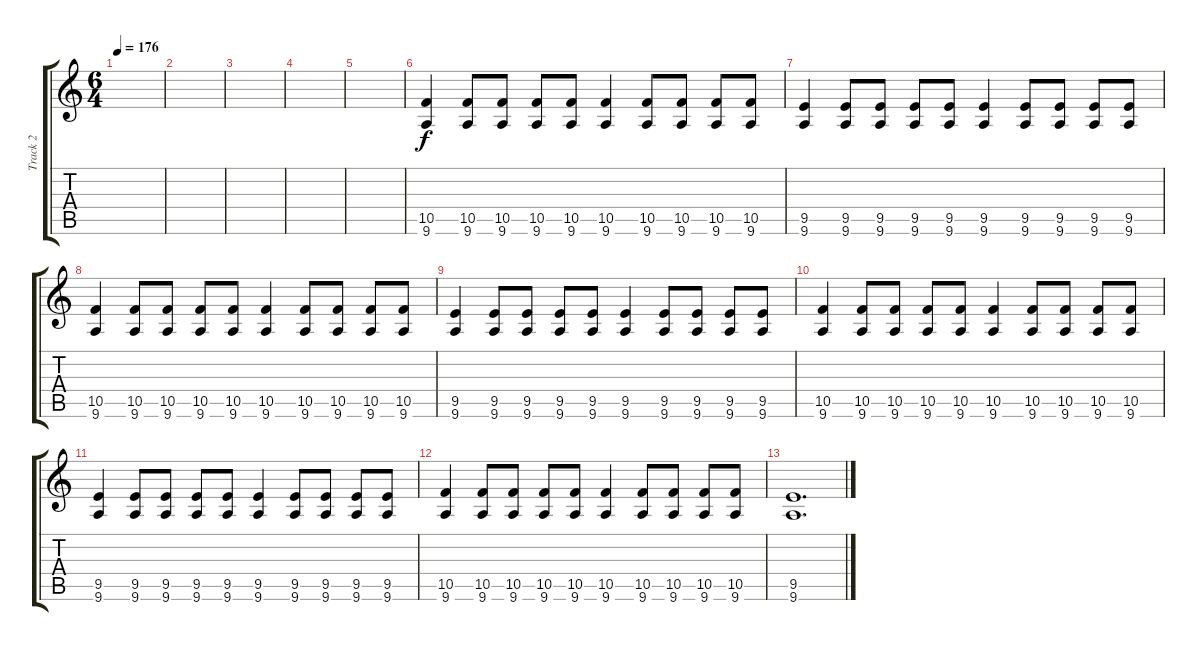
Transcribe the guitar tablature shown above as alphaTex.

\track ("Track 2" "Track 2") {instrument overdrivenguitar bank 255}
\staff {score tabs}
\tuning (D4 A3 F3 C3 G2 C2) {hide}
\ts (6 4)
\tempo 176
\clef g2
\ks c
|
|
|
|
|
(10.5 9.6).4 (10.5 9.6).8 (10.5 9.6).8 (10.5 9.6).8 (10.5 9.6).8 (10.5 9.6).4 (10.5 9.6).8 (10.5 9.6).8 (10.5 9.6).8 (10.5 9.6).8 |
(9.5 9.6).4 (9.5 9.6).8 (9.5 9.6).8 (9.5 9.6).8 (9.5 9.6).8 (9.5 9.6).4 (9.5 9.6).8 (9.5 9.6).8 (9.5 9.6).8 (9.5 9.6).8 |
(10.5 9.6).4 (10.5 9.6).8 (10.5 9.6).8 (10.5 9.6).8 (10.5 9.6).8 (10.5 9.6).4 (10.5 9.6).8 (10.5 9.6).8 (10.5 9.6).8 (10.5 9.6).8 |
(9.5 9.6).4 (9.5 9.6).8 (9.5 9.6).8 (9.5 9.6).8 (9.5 9.6).8 (9.5 9.6).4 (9.5 9.6).8 (9.5 9.6).8 (9.5 9.6).8 (9.5 9.6).8 |
(10.5 9.6).4 (10.5 9.6).8 (10.5 9.6).8 (10.5 9.6).8 (10.5 9.6).8 (10.5 9.6).4 (10.5 9.6).8 (10.5 9.6).8 (10.5 9.6).8 (10.5 9.6).8 |
(9.5 9.6).4 (9.5 9.6).8 (9.5 9.6).8 (9.5 9.6).8 (9.5 9.6).8 (9.5 9.6).4 (9.5 9.6).8 (9.5 9.6).8 (9.5 9.6).8 (9.5 9.6).8 |
(10.5 9.6).4 (10.5 9.6).8 (10.5 9.6).8 (10.5 9.6).8 (10.5 9.6).8 (10.5 9.6).4 (10.5 9.6).8 (10.5 9.6).8 (10.5 9.6).8 (10.5 9.6).8 |
(9.5 9.6).1{d}
